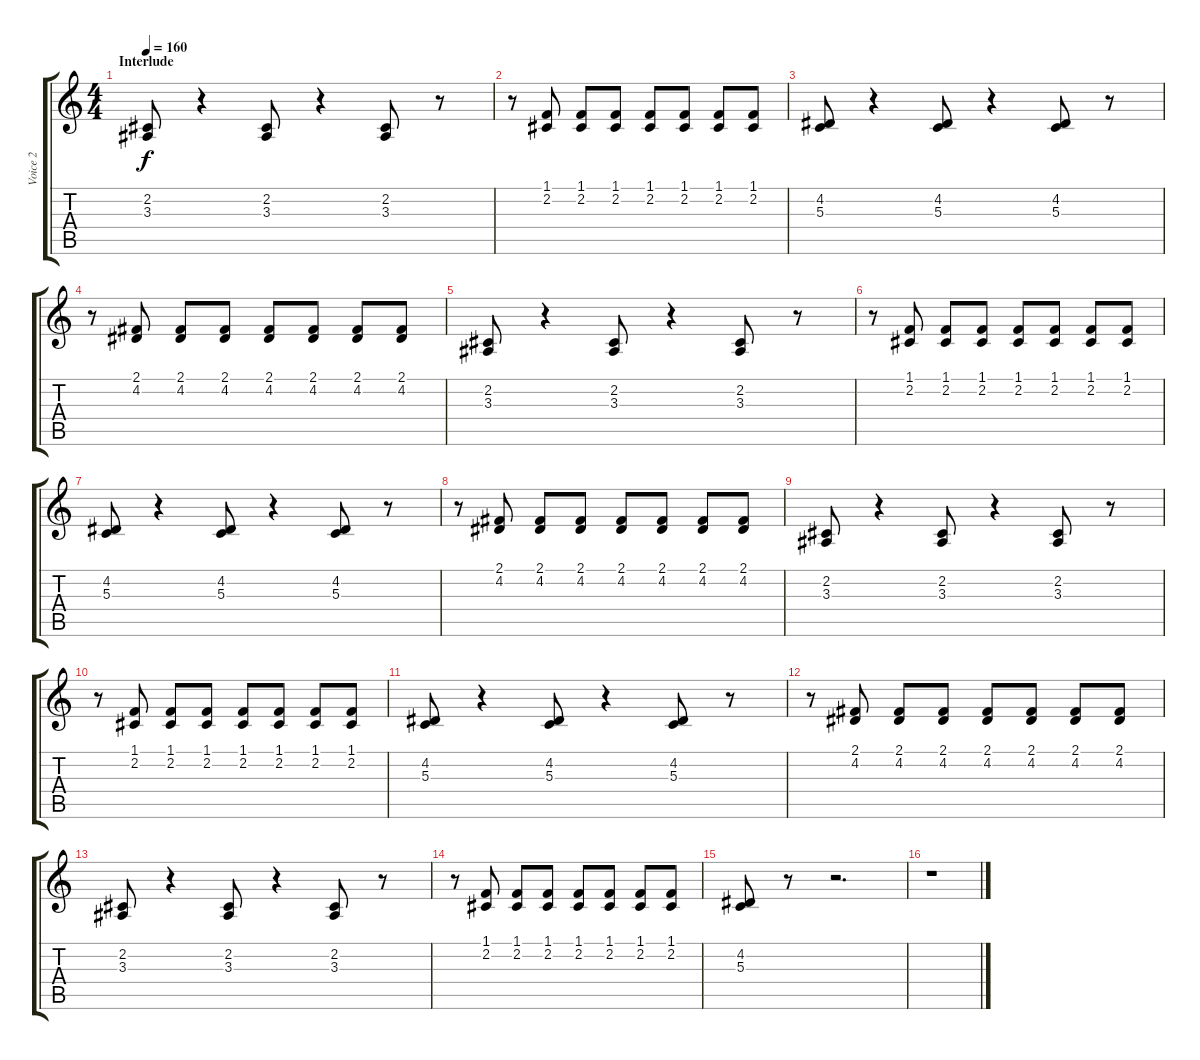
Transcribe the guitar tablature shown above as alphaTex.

\track ("Voice 2" "Voice 2") {instrument cello}
\staff {score tabs}
\tuning (E4 B3 G3 D3 A2 E2) {hide}
\ts (4 4)
\section ("" "Interlude")
\tempo 160
\clef g2
\ks c
(2.2 3.3).8{dy f} r.4 (2.2 3.3).8 r.4 (2.2 3.3).8 r.8 |
r.8 (1.1 2.2).8 (1.1 2.2).8 (1.1 2.2).8 (1.1 2.2).8 (1.1 2.2).8 (1.1 2.2).8 (1.1 2.2).8 |
(4.2 5.3).8 r.4 (4.2 5.3).8 r.4 (4.2 5.3).8 r.8 |
r.8 (2.1 4.2).8 (2.1 4.2).8 (2.1 4.2).8 (2.1 4.2).8 (2.1 4.2).8 (2.1 4.2).8 (2.1 4.2).8 |
(2.2 3.3).8 r.4 (2.2 3.3).8 r.4 (2.2 3.3).8 r.8 |
r.8 (1.1 2.2).8 (1.1 2.2).8 (1.1 2.2).8 (1.1 2.2).8 (1.1 2.2).8 (1.1 2.2).8 (1.1 2.2).8 |
(4.2 5.3).8 r.4 (4.2 5.3).8 r.4 (4.2 5.3).8 r.8 |
r.8 (2.1 4.2).8 (2.1 4.2).8 (2.1 4.2).8 (2.1 4.2).8 (2.1 4.2).8 (2.1 4.2).8 (2.1 4.2).8 |
(2.2 3.3).8 r.4 (2.2 3.3).8 r.4 (2.2 3.3).8 r.8 |
r.8 (1.1 2.2).8 (1.1 2.2).8 (1.1 2.2).8 (1.1 2.2).8 (1.1 2.2).8 (1.1 2.2).8 (1.1 2.2).8 |
(4.2 5.3).8 r.4 (4.2 5.3).8 r.4 (4.2 5.3).8 r.8 |
r.8 (2.1 4.2).8 (2.1 4.2).8 (2.1 4.2).8 (2.1 4.2).8 (2.1 4.2).8 (2.1 4.2).8 (2.1 4.2).8 |
(2.2 3.3).8 r.4 (2.2 3.3).8 r.4 (2.2 3.3).8 r.8 |
r.8 (1.1 2.2).8 (1.1 2.2).8 (1.1 2.2).8 (1.1 2.2).8 (1.1 2.2).8 (1.1 2.2).8 (1.1 2.2).8 |
(4.2 5.3).8 r.8 r.2{d} |
r.1
